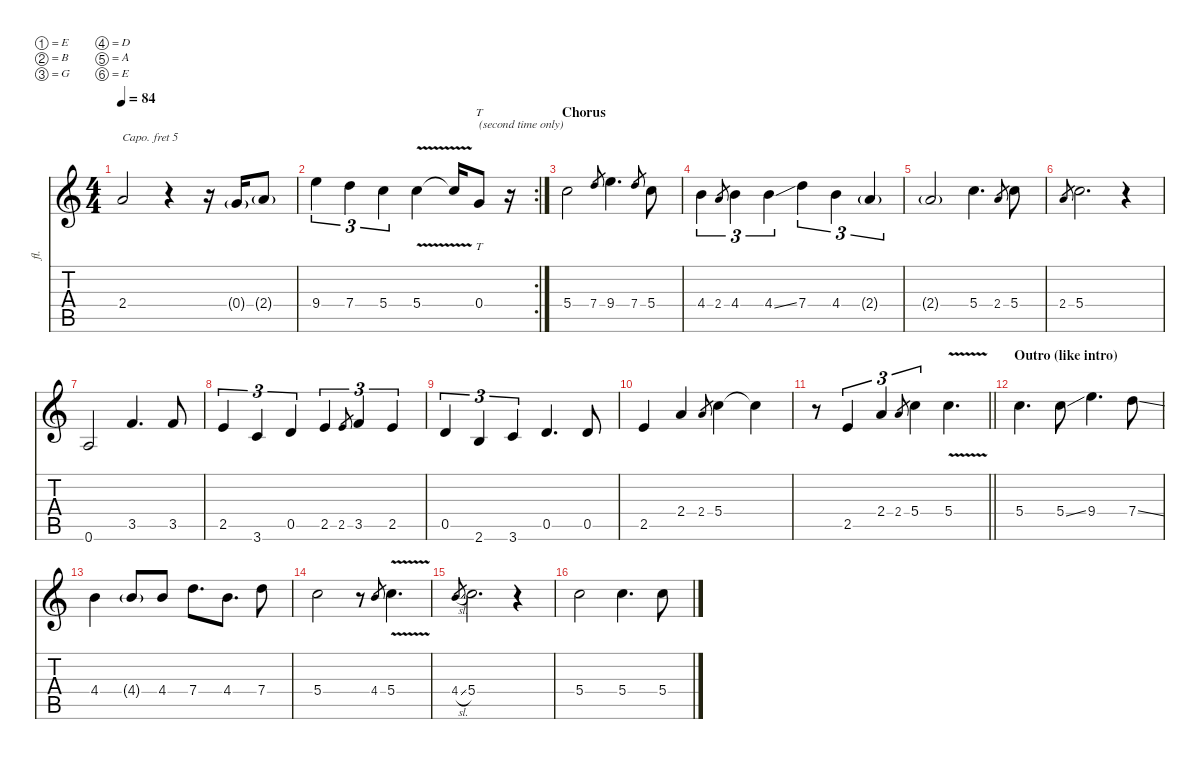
\defaultSystemsLayout 4
\hideDynamics
\bracketExtendMode nobrackets
\otherSystemsTrackNameOrientation horizontal
\track ("Voice octave up (capo 5)" "fl.") {instrument panflute}
\staff {score tabs}
\capo 5
\tuning (E5 B4 G4 D4 A3 E3)
\ts (4 4)
\tempo 84
\clef g2
\ks c
2.4.2{dy f beam Up} r.4{beam Up} r.16{beam Up} 0.4{g}.16{beam Up} 2.4{g}.8{beam Up} |
\rc 2
9.4.4{tu (3 2) beam Down} 7.4.4{tu (3 2) beam Down} 5.4.4{tu (3 2) beam Down} 5.4{v}.4{beam Down} 5.4{v t}.16{beam Up} 0.4.8{tt txt "(second time only)" beam Up} r.16{beam Up} |
\section ("" "Chorus")
5.4.2{beam Down} 7.4.8{gr dy mf beam Up} 9.4.4{d dy f beam Down} 7.4.8{gr dy mf beam Up} 5.4.8{dy f beam Down} |
4.4.4{tu (3 2) beam Down} 2.4.8{gr dy mf beam Up} 4.4.4{tu (3 2) dy f beam Down} 4.4{ss}.4{tu (3 2) beam Down} 7.4.4{tu (3 2) beam Down} 4.4.4{tu (3 2) beam Down} 2.4{g}.4{tu (3 2) beam Up} |
2.4{g}.2{beam Up} 5.4.4{d beam Down} 2.4.8{gr dy mf beam Up} 5.4.8{dy f beam Down} |
2.4.8{gr dy mf beam Up} 5.4.2{d dy f beam Down} r.4{beam Down} |
0.6.2{beam Up} 3.5.4{d beam Up} 3.5.8{beam Up} |
2.5.4{tu (3 2) beam Up} 3.6.4{tu (3 2) beam Up} 0.5.4{tu (3 2) beam Up} 2.5.4{tu (3 2) beam Up} 2.5.8{gr dy mf beam Up} 3.5.4{tu (3 2) dy f beam Up} 2.5.4{tu (3 2) beam Up} |
0.5.4{tu (3 2) beam Up} 2.6.4{tu (3 2) beam Up} 3.6.4{tu (3 2) beam Up} 0.5.4{d beam Up} 0.5.8{beam Up} |
2.5.4{beam Up} 2.4.4{beam Up} 2.4.8{gr dy mf beam Up} 5.4.4{dy f beam Down} 5.4{t}.4{beam Down} |
\barLineRight lightlight
r.8{beam Down} 2.5.4{tu (3 2) beam Up} 2.4.4{tu (3 2) beam Up} 2.4.8{gr dy mf beam Up} 5.4.4{tu (3 2) dy f beam Down} 5.4{v}.4{d beam Down} |
\section ("" "Outro (like intro)")
5.4.4{d beam Down} 5.4{ss}.8{beam Down} 9.4.4{d beam Down} 7.4{ss}.8{beam Down} |
4.4.4{beam Down} 4.4{g}.8{beam Up} 4.4.8{beam Up} 7.4.8{d beam Down} 4.4.8{d beam Down} 7.4.8{beam Down} |
5.4.2{beam Down} r.8{beam Down} 4.4.8{gr dy mp beam Up} 5.4{v}.4{d dy f beam Down} |
4.4{sl}.8{gr dy mf beam Up} 5.4.2{d dy f beam Down} r.4{beam Down} |
5.4.2{beam Down} 5.4.4{d beam Down} 5.4{ss}.8{beam Down}
